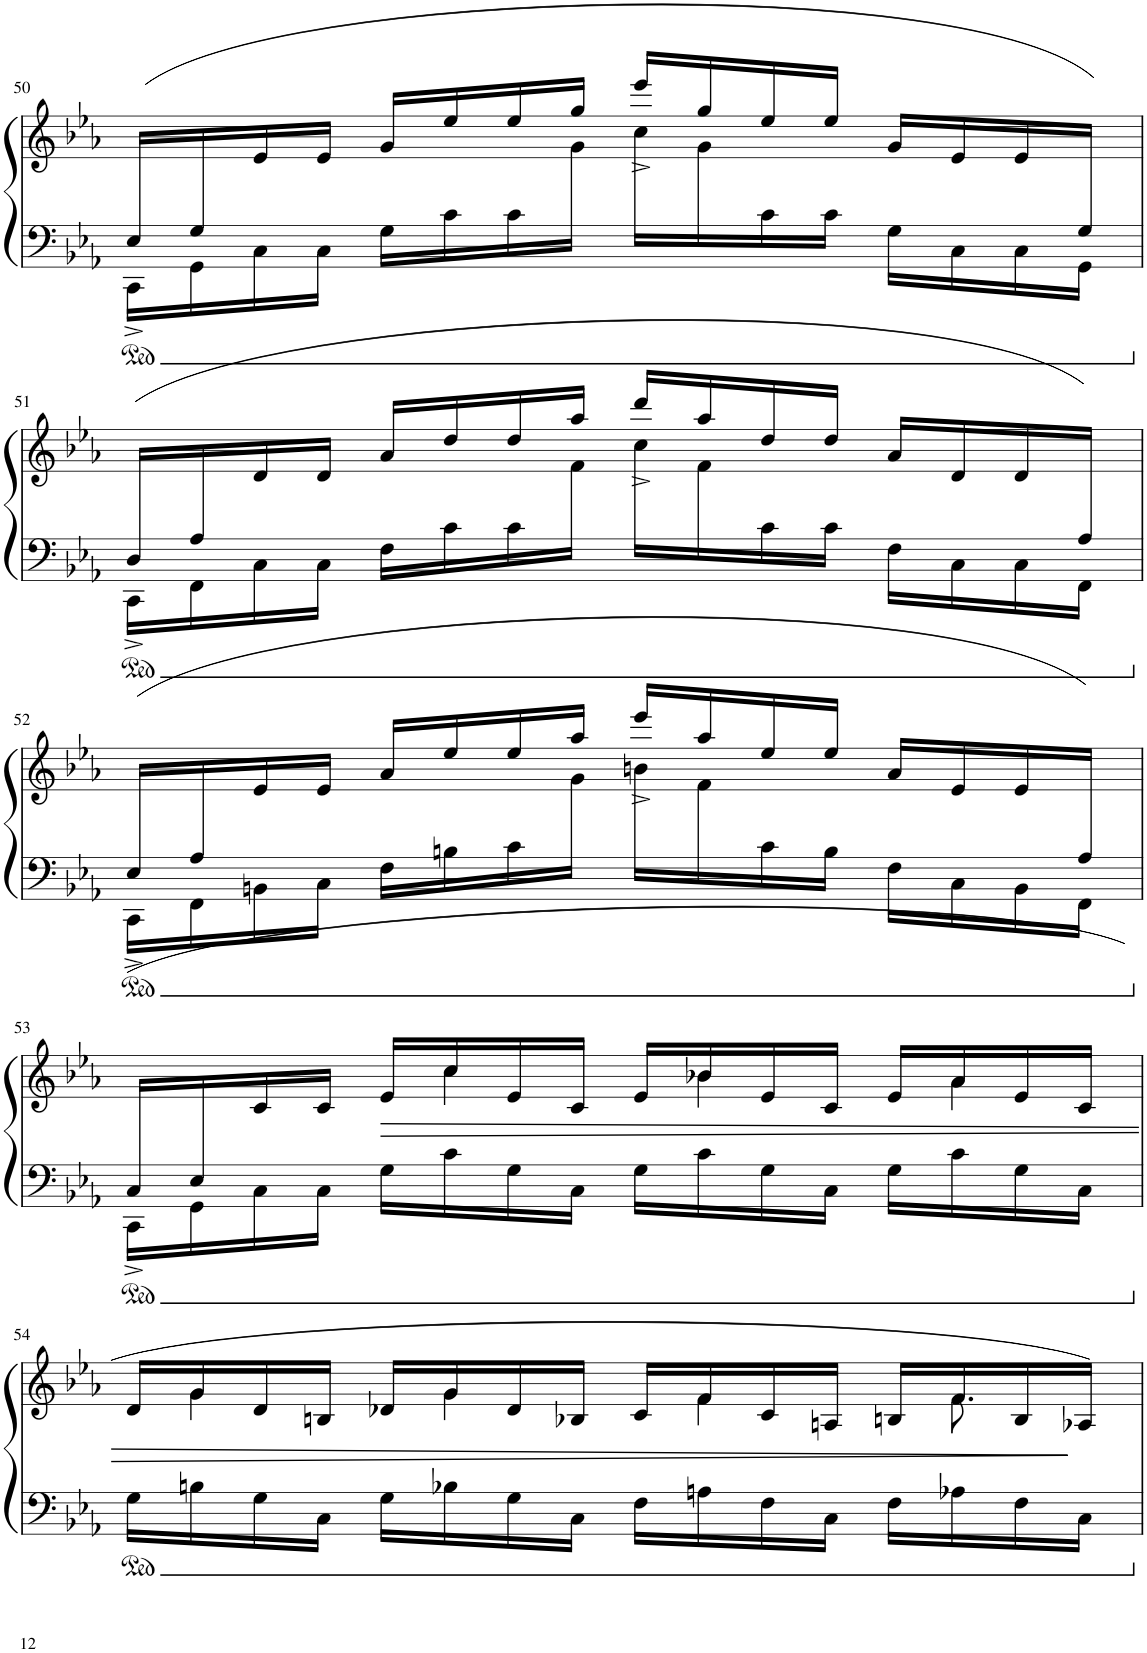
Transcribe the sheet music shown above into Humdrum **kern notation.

**kern	**kern	**dynam
*part1	*part1	*part1
*staff2	*staff1	*staff1/2
*I"Piano	*	*
*I'Pno	*	*
!!LO:PB:g=z
*clefF4	*clefG2	*
*k[b-e-a-]	*k[b-e-a-]	*
*M4/4	*M4/4	*
*met(c|)	*met(c|)	*
=50	=50	=50
*^	*^	*
16E-^/LL	16CC\LL	8ryy	4..ryy	.
16G/	16GG\	.	.	.
16ryy	16C\	16e-/	.	.
.	16C\JJ	16e-/JJ	.	.
.	16G\LL	16g/LL	.	.
.	16c\	16ee-/	.	.
.	16c\	16ee-/	.	.
.	8.ryy	16gg/JJ	16g\JJ	.
.	.	16eee-^/LL	16cc\LL	.
.	.	16gg/	16g\	.
.	16c\	16ee-/	16ryy	.
.	16c\JJ	16ee-/JJ	4ryy	.
.	16G\LL	16g/LL	.	.
.	16C\	16e-/	.	.
.	16C\	16e-/	.	.
16G/JJ	16GG\JJ	16ryy	16ryy	.
!!LO:LB:g=z	!!
=51	=51	=51	=51	=51
16D^/LL	16CC\LL	8ryy	4..ryy	.
16A-/	16FF\	.	.	.
16ryy	16C\	16d/	.	.
.	16C\JJ	16d/JJ	.	.
.	16F\LL	16a-/LL	.	.
.	16c\	16dd/	.	.
.	16c\	16dd/	.	.
.	8.ryy	16aa-/JJ	16f\JJ	.
.	.	16ddd^/LL	16cc\LL	.
.	.	16aa-/	16f\	.
.	16c\	16dd/	16ryy	.
.	16c\JJ	16dd/JJ	4ryy	.
.	16F\LL	16a-/LL	.	.
.	16C\	16d/	.	.
.	16C\	16d/	.	.
16A-/JJ	16FF\JJ	16ryy	16ryy	.
!!LO:LB:g=z	!!
=52	=52	=52	=52	=52
16E-^/LL	16CC\LL	8ryy	4..ryy	.
16A-/	16FF\	.	.	.
16ryy	16BBn\	16e-/	.	.
.	16C\JJ	16e-/JJ	.	.
.	16F\LL	16a-/LL	.	.
.	16Bn\	16ee-/	.	.
.	16c\	16ee-/	.	.
.	8.ryy	16aa-/JJ	16g\JJ	.
.	.	16eee-^/LL	16bn\LL	.
.	.	16aa-/	16f\	.
.	16c\	16ee-/	16ryy	.
.	16B\JJ	16ee-/JJ	4ryy	.
.	16F\LL	16a-/LL	.	.
.	16C\	16e-/	.	.
.	16BB\	16e-/	.	.
16A-/JJ	16FF\JJ	16ryy	16ryy	.
!!LO:LB:g=z	!!
=53	=53	=53	=53	=53
(16C^/LL	16CC\LL	8ryy	16ryy	.
*	*	*v	*v	*
16E-/	16GG\	.	.
2ryy	16C\	16c/	.
.	16C\JJ	16c/JJ	.
!	!	!	!LO:HP:b
.	16G\LL	16e-/LL	>
*	*	*^	*
.	16c\	16cc/	4cc\	.
.	16G\	16e-/	.	.
.	16C\JJ	16c/JJ	.	.
.	16G\LL	16e-/LL	.	.
.	16c\	16b-X/	4b-\	.
16ryy	16G\	16e-/	.	.
2..ryy	16C\JJ	16c/JJ	.	.
.	16G\LL	16e-/LL	.	.
*	*	*	*Xtuplet	*
.	16c\	16a-/	16%3a-\	.
.	16G\	16e-/	.	.
.	16C\JJ	16c/JJ	.	.
.	2ryy	2ryy	8%3.ryy	.
.	16ryy	16ryy	.	.
*v	*v	*	*	*
!!LO:LB:g=z	!!
=54	=54	=54	=54
16G\LL	16d/LL	16ryy	.
16Bn\	16g/	4g\	.
16G\	16d/	.	.
16C\JJ	16Bn/JJ	.	.
16G\LL	16d-X/LL	.	.
16B-X\	16g/	4g\	.
16G\	16d-/	.	.
16C\JJ	16B-X/JJ	.	.
16F\LL	16c/LL	.	.
16An\	16f/	4f\	.
16F\	16c/	.	.
16C\JJ	16An/JJ	.	.
16F\LL	16Bn/LL	.	.
16A-X\	16f/	[8.f\	.
16F\	16B/	.	.
16C\JJ	16A-X/JJ)	.	]
*	*v	*v	*
=	=	=
*-	*-	*-
